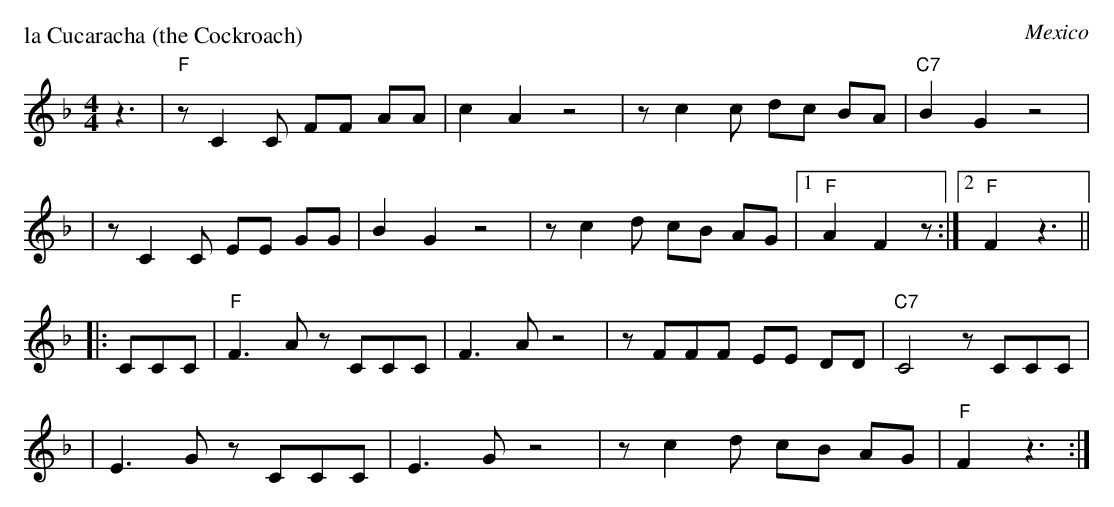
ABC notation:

X:1
P: la Cucaracha (the Cockroach)
O: Mexico
M: 4/4
L: 1/8
K: F
z3 \
| "F"zC2 C FF AA | c2 A2 z4 | zc2 c dc BA | "C7"B2 G2 z4 |
|    zC2 C EE GG | B2 G2 z4 | zc2 d cB AG |1 "F"A2 F2 z :|2 "F"F2 z3 ||
|: CCC \
| "F"F3 A zCCC | F3 A z4 | zFFF EE DD | "C7"C4 zCCC |
|    E3 G zCCC | E3 G z4 | zc2 d cB AG | "F"F2 z3 :|
